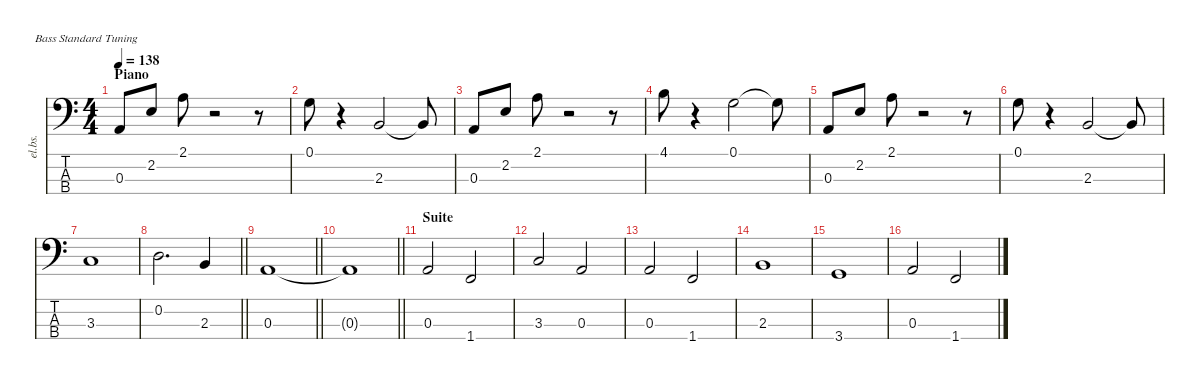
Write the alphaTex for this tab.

\defaultSystemsLayout 4
\hideDynamics
\bracketExtendMode nobrackets
\track ("Basse" "el.bs.") {instrument electricbassfinger}
\staff {score tabs}
\tuning (G2 D2 A1 E1)
\ts (4 4)
\section ("" "Piano")
\tempo 138
\clef f4
\ks aminor
0.3.8{dy f beam Up} 2.2.8{beam Up} 2.1.8{beam Down} r.2{beam Down} r.8{beam Down} |
0.1.8{beam Down} r.4{beam Down} 2.3.2{beam Up} 2.3{t}.8{beam Up} |
0.3.8{beam Up} 2.2.8{beam Up} 2.1.8{beam Down} r.2{beam Down} r.8{beam Down} |
4.1.8{beam Down} r.4{beam Down} 0.1.2{beam Down} 0.1{t}.8{beam Down} |
0.3.8{beam Up} 2.2.8{beam Up} 2.1.8{beam Down} r.2{beam Down} r.8{beam Down} |
0.1.8{beam Down} r.4{beam Down} 2.3.2{beam Up} 2.3{t}.8{beam Up} |
3.3.1{beam Up} |
\barLineRight lightlight
0.2.2{d beam Down} 2.3.4{beam Up} |
\barLineRight lightlight
0.3.1{beam Up} |
\barLineRight lightlight
0.3{t}.1{beam Up} |
\section ("" "Suite")
0.3.2{beam Up} 1.4.2{beam Up} |
3.3.2{beam Up} 0.3.2{beam Up} |
0.3.2{beam Up} 1.4.2{beam Up} |
2.3.1{beam Up} |
3.4.1{beam Up} |
0.3.2{beam Up} 1.4.2{beam Up}
